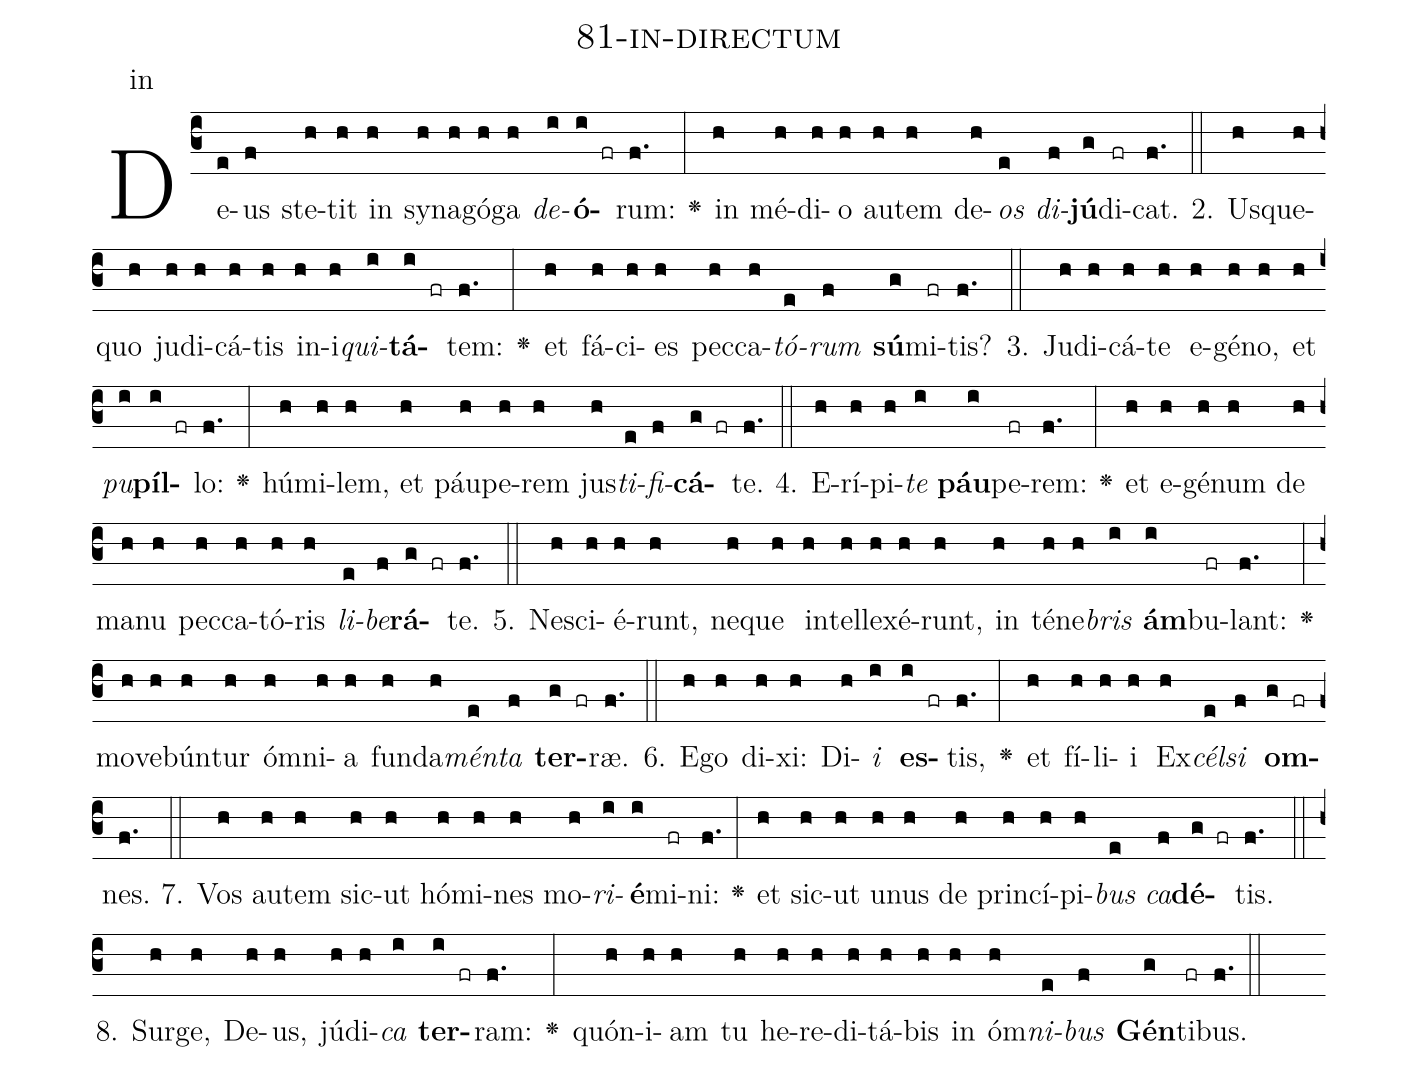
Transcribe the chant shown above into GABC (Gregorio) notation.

name: 81-in-directum;
annotation: in;
%%
(c3)De(e)us(f) ste(h)tit(h) in(h) sy(h)na(h)gó(h)ga(h) <i>de</i>(i)<b>ó</b>(i fr)rum:(f.) <v>\greheightstar</v>(:) in(h) mé(h)di(h)o(h) au(h)tem(h) de(h)<i>os</i>(e) <i>di</i>(f)<b>jú</b>(g)di(fr)cat.(f.) (::)
2. Us(h)que(h)quo(h) ju(h)di(h)cá(h)tis(h) in(h)i(h)<i>qui</i>(i)<b>tá</b>(i fr)tem:(f.) <v>\greheightstar</v>(:) et(h) fá(h)ci(h)es(h) pec(h)ca(h)<i>tó</i>(e)<i>rum</i>(f) <b>sú</b>(g)mi(fr)tis?(f.) (::)
3. Ju(h)di(h)cá(h)te(h) e(h)gé(h)no,(h) et(h) <i>pu</i>(i)<b>píl</b>(i fr)lo:(f.) <v>\greheightstar</v>(:) hú(h)mi(h)lem,(h) et(h) páu(h)pe(h)rem(h) jus(h)<i>ti</i>(e)<i>fi</i>(f)<b>cá</b>(g fr)te.(f.) (::)
4. E(h)rí(h)pi(h)<i>te</i>(i) <b>páu</b>(i)pe(fr)rem:(f.) <v>\greheightstar</v>(:) et(h) e(h)gé(h)num(h) de(h) ma(h)nu(h) pec(h)ca(h)tó(h)ris(h) <i>li</i>(e)<i>be</i>(f)<b>rá</b>(g fr)te.(f.) (::)
5. Ne(h)sci(h)é(h)runt,(h) ne(h)que(h) in(h)tel(h)le(h)xé(h)runt,(h) in(h) té(h)ne(h)<i>bris</i>(i) <b>ám</b>(i)bu(fr)lant:(f.) <v>\greheightstar</v>(:) mo(h)ve(h)bún(h)tur(h) óm(h)ni(h)a(h) fun(h)da(h)<i>mén</i>(e)<i>ta</i>(f) <b>ter</b>(g fr)ræ.(f.) (::)
6. E(h)go(h) di(h)xi:(h) Di(h)<i>i</i>(i) <b>es</b>(i fr)tis,(f.) <v>\greheightstar</v>(:) et(h) fí(h)li(h)i(h) Ex(h)<i>cél</i>(e)<i>si</i>(f) <b>om</b>(g fr)nes.(f.) (::)
7. Vos(h) au(h)tem(h) sic(h)ut(h) hó(h)mi(h)nes(h) mo(h)<i>ri</i>(i)<b>é</b>(i)mi(fr)ni:(f.) <v>\greheightstar</v>(:) et(h) sic(h)ut(h) u(h)nus(h) de(h) prin(h)cí(h)pi(h)<i>bus</i>(e) <i>ca</i>(f)<b>dé</b>(g fr)tis.(f.) (::)
8. Sur(h)ge,(h) De(h)us,(h) jú(h)di(h)<i>ca</i>(i) <b>ter</b>(i fr)ram:(f.) <v>\greheightstar</v>(:) quón(h)i(h)am(h) tu(h) he(h)re(h)di(h)tá(h)bis(h) in(h) óm(h)<i>ni</i>(e)<i>bus</i>(f) <b>Gén</b>(g)ti(fr)bus.(f.) (::)
